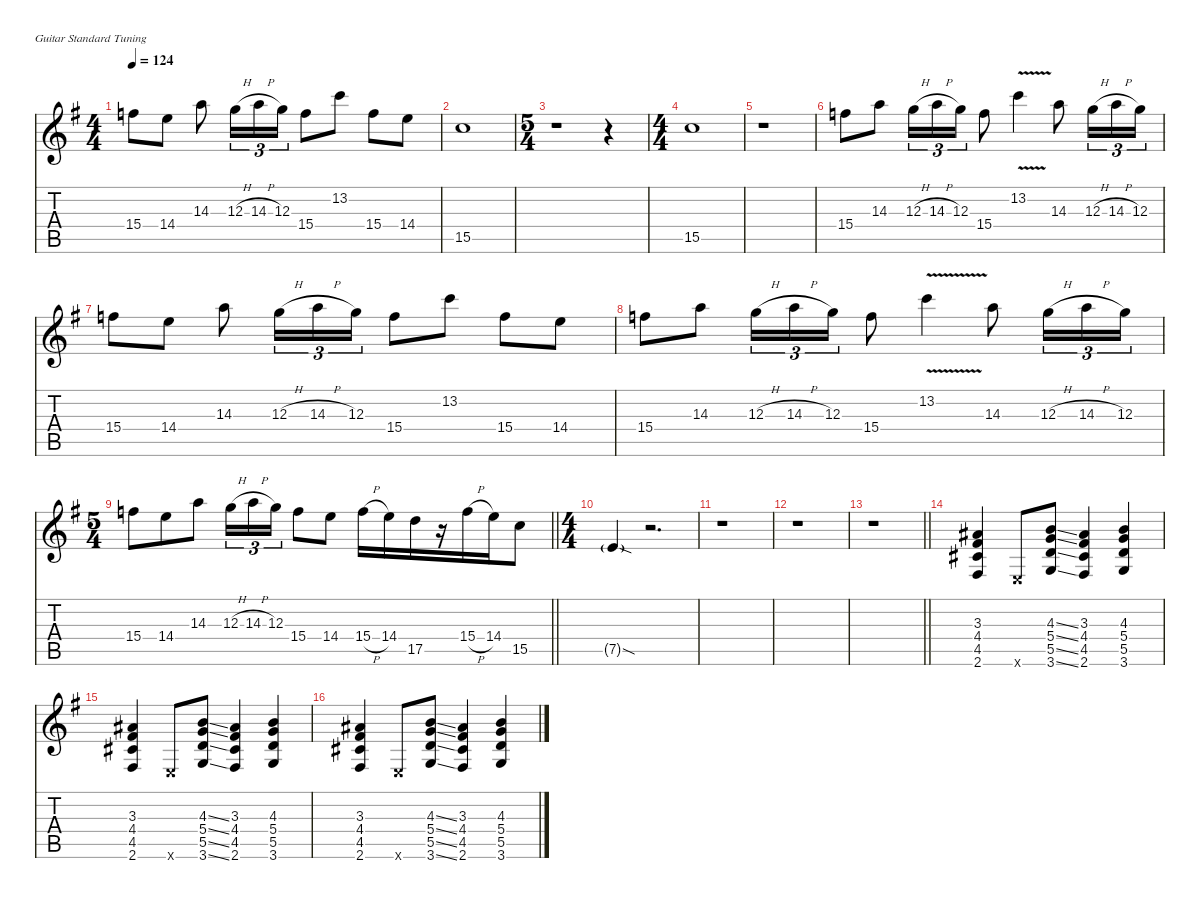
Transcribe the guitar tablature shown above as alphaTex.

\defaultSystemsLayout 4
\hideDynamics
\bracketExtendMode nobrackets
\singleTrackTrackNamePolicy hidden
\multiTrackTrackNamePolicy hidden
\otherSystemsTrackNameOrientation horizontal
\track ("Guitar 2" "dist.guit.") {defaultSystemsLayout 8 instrument distortionguitar}
\staff {score tabs}
\tuning (E4 B3 G3 D3 A2 E2)
\ts (4 4)
\tempo 124
\clef g2
\ks eminor
15.4{acc forcenatural}.8{dy f beam Down} 14.4{acc forcenatural}.8{beam Down} 14.3{acc forcenatural}.8{beam Down} 12.3{h acc forcenatural}.16{tu (3 2) beam Down} 14.3{h acc forcenatural}.16{tu (3 2) beam Down} 12.3{acc forcenatural}.16{tu (3 2) beam Down} 15.4{acc forcenatural}.8{beam Down} 13.2{acc forcenatural}.8{beam Down} 15.4{acc forcenatural}.8{beam Down} 14.4{acc forcenatural}.8{beam Down} |
15.5{acc forcenatural}.1{dy pp beam Down} |
\ts (5 4)
\beaming (8 6 4)
r.1{beam Down} r.4{beam Down} |
\ts (4 4)
\beaming (8 2 2 2 2)
15.5{acc forcenatural}.1{beam Down} |
r.1{beam Down} |
15.4{acc forcenatural}.8{dy f beam Down} 14.3{acc forcenatural}.8{beam Down} 12.3{h acc forcenatural}.16{tu (3 2) beam Down} 14.3{h acc forcenatural}.16{tu (3 2) beam Down} 12.3{acc forcenatural}.16{tu (3 2) beam Down} 15.4{acc forcenatural}.8{beam Down} 13.2{v acc forcenatural}.4{beam Down} 14.3{acc forcenatural}.8{beam Down} 12.3{h acc forcenatural}.16{tu (3 2) beam Down} 14.3{h acc forcenatural}.16{tu (3 2) beam Down} 12.3{acc forcenatural}.16{tu (3 2) beam Down} |
15.4{acc forcenatural}.8{beam Down} 14.4{acc forcenatural}.8{beam Down} 14.3{acc forcenatural}.8{beam Down} 12.3{h acc forcenatural}.16{tu (3 2) beam Down} 14.3{h acc forcenatural}.16{tu (3 2) beam Down} 12.3{acc forcenatural}.16{tu (3 2) beam Down} 15.4{acc forcenatural}.8{beam Down} 13.2{acc forcenatural}.8{beam Down} 15.4{acc forcenatural}.8{beam Down} 14.4{acc forcenatural}.8{beam Down} |
15.4{acc forcenatural}.8{beam Down} 14.3{acc forcenatural}.8{beam Down} 12.3{h acc forcenatural}.16{tu (3 2) beam Down} 14.3{h acc forcenatural}.16{tu (3 2) beam Down} 12.3{acc forcenatural}.16{tu (3 2) beam Down} 15.4{acc forcenatural}.8{beam Down} 13.2{v acc forcenatural}.4{beam Down} 14.3{acc forcenatural}.8{beam Down} 12.3{h acc forcenatural}.16{tu (3 2) beam Down} 14.3{h acc forcenatural}.16{tu (3 2) beam Down} 12.3{acc forcenatural}.16{tu (3 2) beam Down} |
\ts (5 4)
\beaming (8 6 4)
\barLineRight lightlight
15.4{acc forcenatural}.8{beam Down} 14.4{acc forcenatural}.8{beam Down} 14.3{acc forcenatural}.8{beam Down} 12.3{h acc forcenatural}.16{tu (3 2) beam Down} 14.3{h acc forcenatural}.16{tu (3 2) beam Down} 12.3{acc forcenatural}.16{tu (3 2) beam Down} 15.4{acc forcenatural}.8{beam Down} 14.4{acc forcenatural}.8{beam Down} 15.4{h acc forcenatural}.16{beam Down} 14.4{acc forcenatural}.16{beam Down} 17.5{acc forcenatural}.16{beam Down} r.16{beam Down} 15.4{h acc forcenatural}.16{beam Down} 14.4{acc forcenatural}.16{beam Down} 15.5{acc forcenatural}.8{beam Down} |
\ts (4 4)
\beaming (8 2 2 2 2)
7.5{sod g acc forcenatural}.4{dy mf beam Up} r.2{d beam Up} |
r.1{beam Down} |
r.1{beam Down} |
\barLineRight lightlight
r.1{beam Down} |
(3.3{acc #} 4.4{acc #} 4.5{acc #} 2.6{acc #}).4{dy f instrument distortionguitar beam Up} 0.6{x acc forcenatural}.8{beam Up} (4.3{ss acc forcenatural} 5.4{ss acc forcenatural} 5.5{ss acc forcenatural} 3.6{ss acc forcenatural}).8{beam Up} (3.3{acc #} 4.4{acc #} 4.5{acc #} 2.6{acc #}).4{beam Up} (4.3{acc forcenatural} 5.4{acc forcenatural} 5.5{acc forcenatural} 3.6{acc forcenatural}).4{beam Up} |
(3.3{acc #} 4.4{acc #} 4.5{acc #} 2.6{acc #}).4{beam Up} 0.6{x acc forcenatural}.8{beam Up} (4.3{ss acc forcenatural} 5.4{ss acc forcenatural} 5.5{ss acc forcenatural} 3.6{ss acc forcenatural}).8{beam Up} (3.3{acc #} 4.4{acc #} 4.5{acc #} 2.6{acc #}).4{beam Up} (4.3{acc forcenatural} 5.4{acc forcenatural} 5.5{acc forcenatural} 3.6{acc forcenatural}).4{beam Up} |
(3.3{acc #} 4.4{acc #} 4.5{acc #} 2.6{acc #}).4{beam Up} 0.6{x acc forcenatural}.8{beam Up} (4.3{ss acc forcenatural} 5.4{ss acc forcenatural} 5.5{ss acc forcenatural} 3.6{ss acc forcenatural}).8{beam Up} (3.3{acc #} 4.4{acc #} 4.5{acc #} 2.6{acc #}).4{beam Up} (4.3{acc forcenatural} 5.4{acc forcenatural} 5.5{acc forcenatural} 3.6{acc forcenatural}).4{beam Up}
